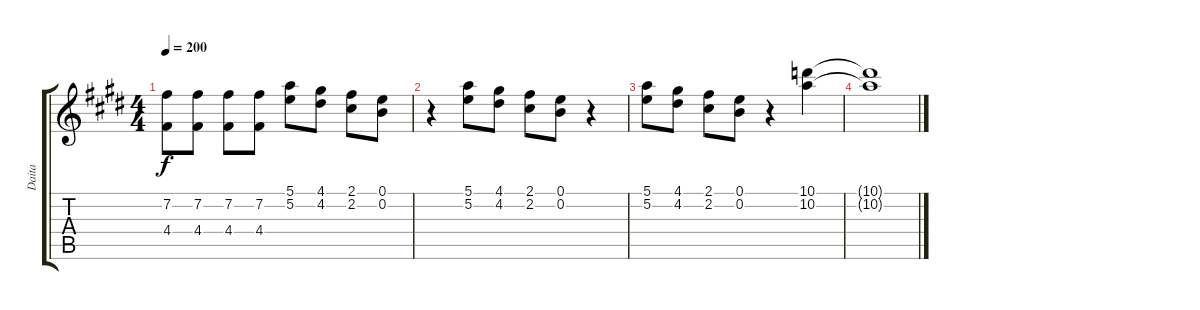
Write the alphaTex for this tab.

\track ("Daita" "Daita") {instrument overdrivenguitar}
\staff {score tabs}
\tuning (E4 B3 G3 D3 A2 E2) {hide}
\ts (4 4)
\tempo 200
\clef g2
\ks e
(7.2 4.4).8{dy f} (7.2 4.4).8 (7.2 4.4).8 (7.2 4.4).8 (5.1 5.2).8 (4.1 4.2).8 (2.1 2.2).8 (0.1 0.2).8 |
r.4 (5.1 5.2).8 (4.1 4.2).8 (2.1 2.2).8 (0.1 0.2).8 r.4 |
(5.1 5.2).8 (4.1 4.2).8 (2.1 2.2).8 (0.1 0.2).8 r.4 (10.1 10.2).4 |
(10.1{t} 10.2{t}).1
